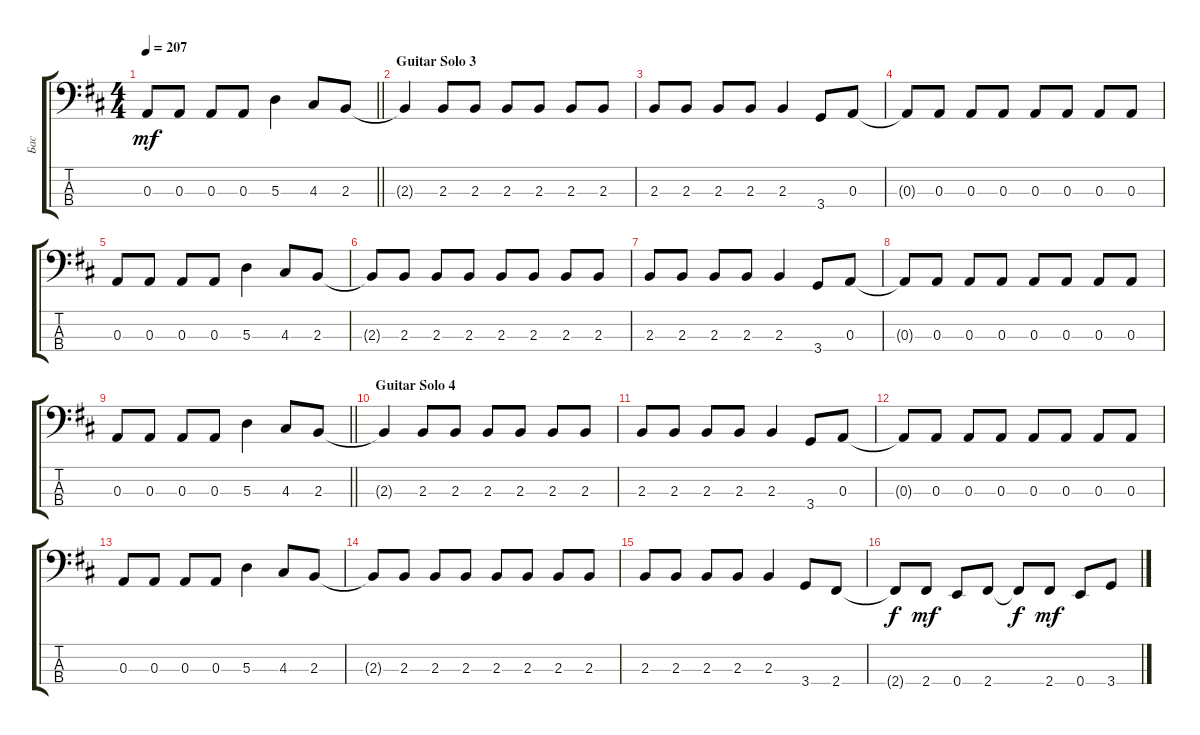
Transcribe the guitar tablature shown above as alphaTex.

\track ("Бас" "Бас") {instrument electricbassfinger}
\staff {score tabs}
\tuning (G2 D2 A1 E1) {hide}
\ts (4 4)
\tempo 207
\clef f4
\barLineRight lightlight
\ks bminor
0.3.8{dy mf} 0.3.8 0.3.8 0.3.8 5.3.4 4.3.8 2.3.8 |
\section ("" "Guitar Solo 3")
2.3{t}.4 2.3.8 2.3.8 2.3.8 2.3.8 2.3.8 2.3.8 |
2.3.8 2.3.8 2.3.8 2.3.8 2.3.4 3.4.8 0.3.8 |
0.3{t}.8 0.3.8 0.3.8 0.3.8 0.3.8 0.3.8 0.3.8 0.3.8 |
0.3.8 0.3.8 0.3.8 0.3.8 5.3.4 4.3.8 2.3.8 |
2.3{t}.8 2.3.8 2.3.8 2.3.8 2.3.8 2.3.8 2.3.8 2.3.8 |
2.3.8 2.3.8 2.3.8 2.3.8 2.3.4 3.4.8 0.3.8 |
0.3{t}.8 0.3.8 0.3.8 0.3.8 0.3.8 0.3.8 0.3.8 0.3.8 |
\barLineRight lightlight
0.3.8 0.3.8 0.3.8 0.3.8 5.3.4 4.3.8 2.3.8 |
\section ("" "Guitar Solo 4")
2.3{t}.4 2.3.8 2.3.8 2.3.8 2.3.8 2.3.8 2.3.8 |
2.3.8 2.3.8 2.3.8 2.3.8 2.3.4 3.4.8 0.3.8 |
0.3{t}.8 0.3.8 0.3.8 0.3.8 0.3.8 0.3.8 0.3.8 0.3.8 |
0.3.8 0.3.8 0.3.8 0.3.8 5.3.4 4.3.8 2.3.8 |
2.3{t}.8 2.3.8 2.3.8 2.3.8 2.3.8 2.3.8 2.3.8 2.3.8 |
2.3.8 2.3.8 2.3.8 2.3.8 2.3.4 3.4.8 2.4.8 |
2.4{t}.8{dy f} 2.4.8{dy mf} 0.4.8 2.4.8 2.4{t}.8{dy f} 2.4.8{dy mf} 0.4.8 3.4.8
